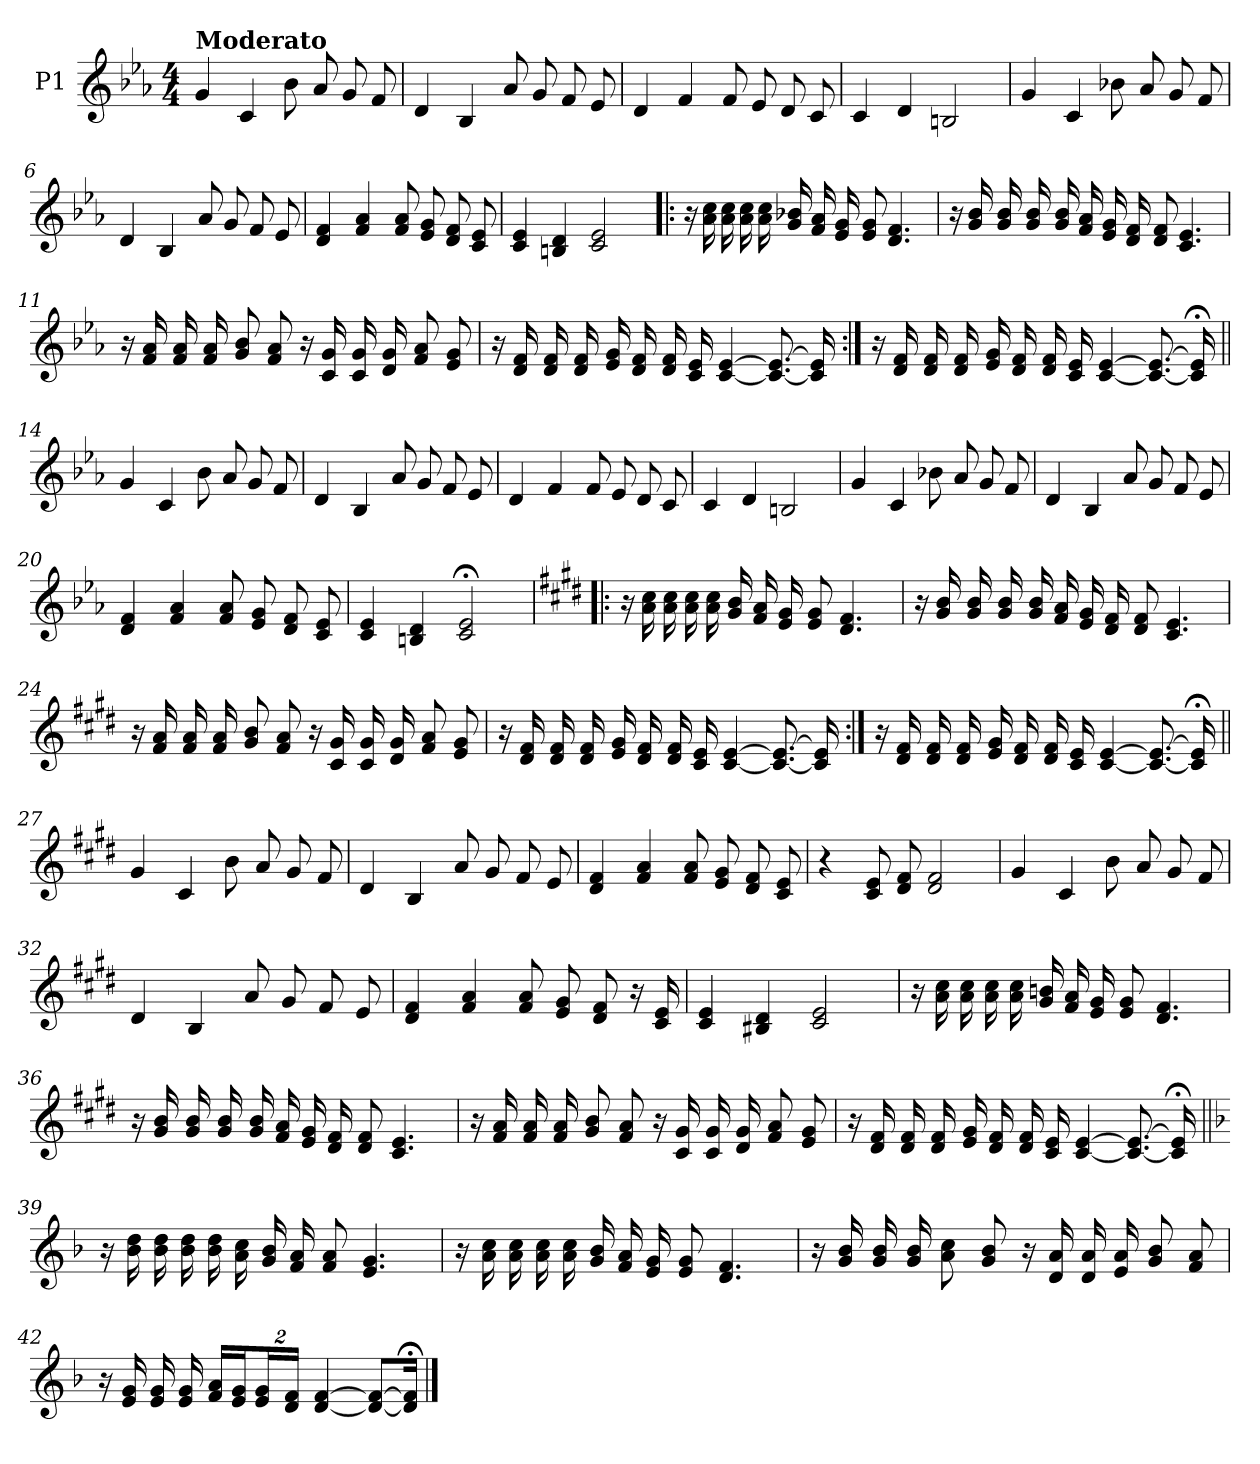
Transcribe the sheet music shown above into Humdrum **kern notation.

**kern
*part1
*staff1
*I"P1
!!LO:PB:g=z
*clefG2
*k[b-e-a-]
*E-:
*M4/4
*MM100
=1
!LO:TX:a:B:t=Moderato
4gi/
4ci/
8b-i\
8a-i/
8gi/
8fi/
=2
4di/
4B-i/
8a-i/
8gi/
8fi/
8e-i/
=3
4di/
4fi/
8fi/
8e-i/
8di/
8ci/
=4
4ci/
4di/
2Bni/
!!LO:LB:g=z
=5
4gi/
4ci/
8b-Xi\
8a-i/
8gi/
8fi/
=6
4di/
4B-i/
8a-i/
8gi/
8fi/
8e-i/
=7
4di/ 4fi
4fi/ 4a-i
8fi/ 8a-i
8e-i/ 8gi
8di/ 8fi
8ci/ 8e-i
=8
4ci/ 4e-i
4Bni/ 4di
2ci/ 2e-i
!!LO:LB:g=z
=9!|:
16r
16a-i\ 16cci
16a-i\ 16cci
16a-i\ 16cci
16a-i\ 16cci
16gi/ 16b-Xi
16fi/ 16a-i
16e-i/ 16gi
8e-i/ 8gi
4.di/ 4.fi
=10
16r
16gi/ 16b-i
16gi/ 16b-i
16gi/ 16b-i
16gi/ 16b-i
16fi/ 16a-i
16e-i/ 16gi
16di/ 16fi
8di/ 8fi
4.ci/ 4.e-i
!!LO:LB:g=z
=11
16r
16fi/ 16a-i
16fi/ 16a-i
16fi/ 16a-i
8gi/ 8b-i
8fi/ 8a-i
16r
16ci/ 16gi
16ci/ 16gi
16di/ 16gi
8fi/ 8a-i
8e-i/ 8gi
=12
16r
16di/ 16fi
16di/ 16fi
16di/ 16fi
16e-i/ 16gi
16di/ 16fi
16di/ 16fi
16ci/ 16e-i
[<4ci/ [>4e-i
8.ci/_< 8.e-i_>
16ci/] 16e-i]
!!LO:LB:g=z
=13:|!
16r
16di/ 16fi
16di/ 16fi
16di/ 16fi
16e-i/ 16gi
16di/ 16fi
16di/ 16fi
16ci/ 16e-i
[<4ci/ [>4e-i
8.ci/_< 8.e-i_>
16ci/]; 16e-i];
=14||
4gi/
4ci/
8b-i\
8a-i/
8gi/
8fi/
=15
4di/
4B-i/
8a-i/
8gi/
8fi/
8e-i/
!!LO:LB:g=z
=16
4di/
4fi/
8fi/
8e-i/
8di/
8ci/
=17
4ci/
4di/
2Bni/
=18
4gi/
4ci/
8b-Xi\
8a-i/
8gi/
8fi/
=19
4di/
4B-i/
8a-i/
8gi/
8fi/
8e-i/
!!LO:LB:g=z
=20
4di/ 4fi
4fi/ 4a-i
8fi/ 8a-i
8e-i/ 8gi
8di/ 8fi
8ci/ 8e-i
=21
4ci/ 4e-i
4Bni/ 4di
2ci/; 2e-i;
=22!|:
*k[f#c#g#d#]
*E:
16r
16ai\ 16cc#i
16ai\ 16cc#i
16ai\ 16cc#i
16ai\ 16cc#i
16g#i/ 16bi
16f#i/ 16ai
16ei/ 16g#i
8ei/ 8g#i
4.d#i/ 4.f#i
!!LO:PB:g=z
=23
16r
16g#i/ 16bi
16g#i/ 16bi
16g#i/ 16bi
16g#i/ 16bi
16f#i/ 16ai
16ei/ 16g#i
16d#i/ 16f#i
8d#i/ 8f#i
4.c#i/ 4.ei
=24
16r
16f#i/ 16ai
16f#i/ 16ai
16f#i/ 16ai
8g#i/ 8bi
8f#i/ 8ai
16r
16c#i/ 16g#i
16c#i/ 16g#i
16d#i/ 16g#i
8f#i/ 8ai
8ei/ 8g#i
!!LO:LB:g=z
=25
16r
16d#i/ 16f#i
16d#i/ 16f#i
16d#i/ 16f#i
16ei/ 16g#i
16d#i/ 16f#i
16d#i/ 16f#i
16c#i/ 16ei
[<4c#i/ [>4ei
8.c#i/_< 8.ei_>
16c#i/] 16ei]
=26:|!
16r
16d#i/ 16f#i
16d#i/ 16f#i
16d#i/ 16f#i
16ei/ 16g#i
16d#i/ 16f#i
16d#i/ 16f#i
16c#i/ 16ei
[<4c#i/ [>4ei
8.c#i/_< 8.ei_>
16c#i/]; 16ei];
!!LO:LB:g=z
=27||
4g#i/
4c#i/
8bi\
8ai/
8g#i/
8f#i/
=28
4d#i/
4Bi/
8ai/
8g#i/
8f#i/
8ei/
=29
4d#i/ 4f#i
4f#i/ 4ai
8f#i/ 8ai
8ei/ 8g#i
8d#i/ 8f#i
8c#i/ 8ei
=30
4r
8c#i/ 8ei
8d#i/ 8f#i
2d#i/ 2f#i
!!LO:LB:g=z
=31
4g#i/
4c#i/
8bi\
8ai/
8g#i/
8f#i/
=32
4d#i/
4Bi/
8ai/
8g#i/
8f#i/
8ei/
=33
4d#i/ 4f#i
4f#i/ 4ai
8f#i/ 8ai
8ei/ 8g#i
8d#i/ 8f#i
16r
16c#i/ 16ei
=34
4c#i/ 4ei
4B#Xi/ 4d#i
2c#i/ 2ei
!!LO:LB:g=z
=35
16r
16ai\ 16cc#i
16ai\ 16cc#i
16ai\ 16cc#i
16ai\ 16cc#i
16g#i/ 16bni
16f#i/ 16ai
16ei/ 16g#i
8ei/ 8g#i
4.d#i/ 4.f#i
=36
16r
16g#i/ 16bi
16g#i/ 16bi
16g#i/ 16bi
16g#i/ 16bi
16f#i/ 16ai
16ei/ 16g#i
16d#i/ 16f#i
8d#i/ 8f#i
4.c#i/ 4.ei
!!LO:LB:g=z
=37
16r
16f#i/ 16ai
16f#i/ 16ai
16f#i/ 16ai
8g#i/ 8bi
8f#i/ 8ai
16r
16c#i/ 16g#i
16c#i/ 16g#i
16d#i/ 16g#i
8f#i/ 8ai
8ei/ 8g#i
=38
16r
16d#i/ 16f#i
16d#i/ 16f#i
16d#i/ 16f#i
16ei/ 16g#i
16d#i/ 16f#i
16d#i/ 16f#i
16c#i/ 16ei
[<4c#i/ [>4ei
8.c#i/_< 8.ei_>
16c#i/]; 16ei];
!!LO:LB:g=z
=39||
*k[b-]
*F:
16r
16b-i\ 16ddi
16b-i\ 16ddi
16b-i\ 16ddi
16b-i\ 16ddi
16ai\ 16cci
16gi/ 16b-i
16fi/ 16ai
8fi/ 8ai
4.ei/ 4.gi
=40
16r
16ai\ 16cci
16ai\ 16cci
16ai\ 16cci
16ai\ 16cci
16gi/ 16b-i
16fi/ 16ai
16ei/ 16gi
8ei/ 8gi
4.di/ 4.fi
!!LO:LB:g=z
=41
16r
16gi/ 16b-i
16gi/ 16b-i
16gi/ 16b-i
8ai\ 8cci
8gi/ 8b-i
16r
16di/ 16ai
16di/ 16ai
16ei/ 16ai
8gi/ 8b-i
8fi/ 8ai
=42
16r
16ei/ 16gi
16ei/ 16gi
16ei/ 16gi
16fi/ 16aiLL
16ei/ 16giJ
*Xbrackettup
32%3ei/ 32%3giL
32%3di/ 32%3fiJJ
[<4di/ [>4fi
8di/_< 8fi_>L
16di/]; 16fi];Jk
==
*-
